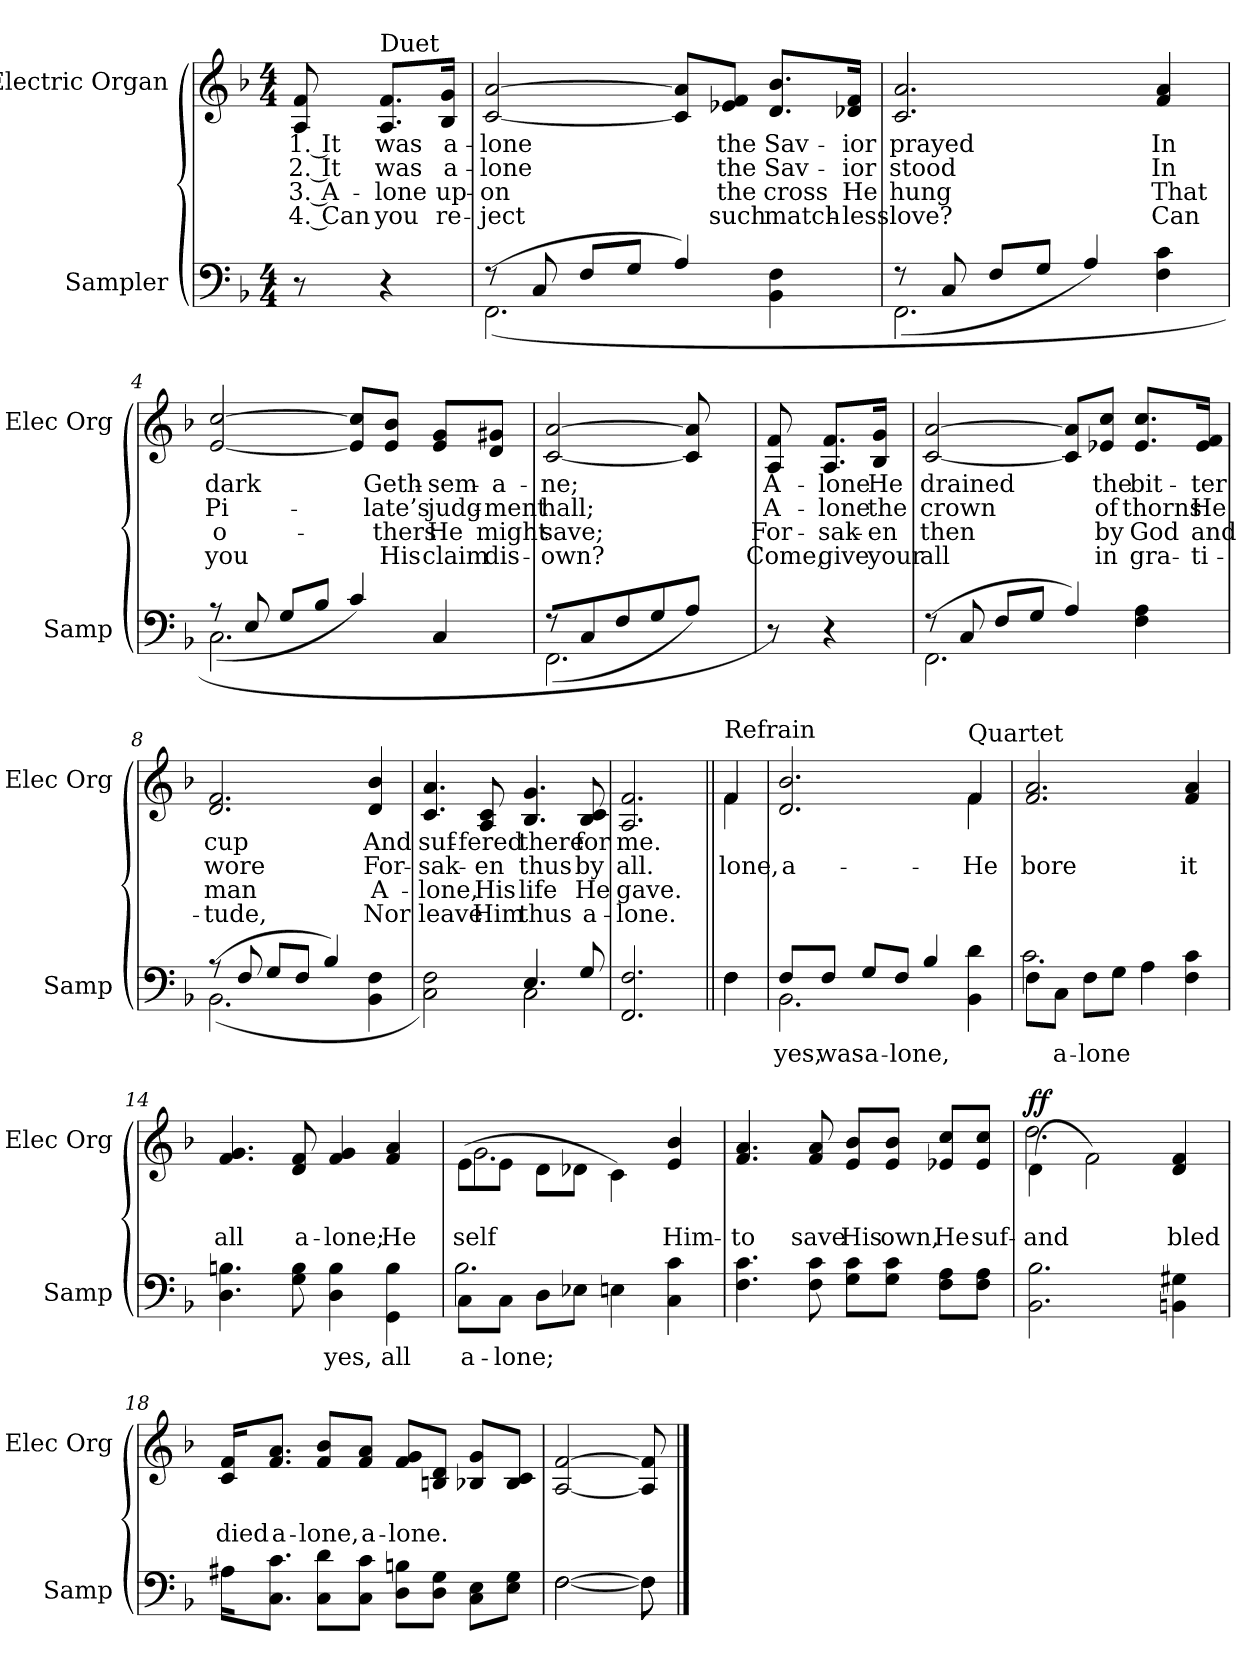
**kern	**text	**kern	**text	**text	**text	**text	**dynam
*part2	*part2	*part1	*part1	*part1	*part1	*part1	*part1
*staff2	*staff2	*staff1	*staff1	*staff1	*staff1	*staff1	*staff1
*I"Sampler	*	*I"Electric Organ	*	*	*	*	*
*I'Samp	*	*I'Elec Org	*	*	*	*	*
*clefF4	*	*clefG2	*	*	*	*	*
*k[b-]	*	*k[b-]	*	*	*	*	*
*F:	*	*F:	*	*	*	*	*
*M4/4	*	*M4/4	*	*	*	*	*
=1	=1	=1	=1	=1	=1	=1	=1
8r	.	8A 8f	1. It	2. It	3. A-	4. Can	.
!	!	!LO:TX:t=Duet	!	!	!	!	!
4r	.	8.A/ 8.f/L	was	was	-lone	you	.
.	.	16B-/ 16g/Jk	a-	a-	up-	re-	.
=2	=2	=2	=2	=2	=2	=2	=2
*^	*	*	*	*	*	*	*
(8r	(2.FF	.	[2c [2a	-lone	-lone	-on	-ject	.
8C/	.	.	.	.	.	.	.	.
8F/L	.	.	.	.	.	.	.	.
8G/J	.	.	.	.	.	.	.	.
4A/)	.	.	8c]/ 8a]/L	.	.	.	.	.
.	.	.	8e-X/ 8f/J	the	the	the	such	.
4BB- 4F	4ryy	.	8.d/ 8.b-/L	Sav-	Sav-	cross	match-	.
.	.	.	16d-X/ 16f/Jk	-ior	-ior	He	-less	.
=3	=3	=3	=3	=3	=3	=3	=3	=3
8r	(2.FF	.	2.c 2.a	prayed	stood	hung	love?	.
8C/	.	.	.	.	.	.	.	.
8F/L	.	.	.	.	.	.	.	.
8G/J	.	.	.	.	.	.	.	.
4A/)	.	.	.	.	.	.	.	.
4F 4c	4ryy	.	4f 4a	In	In	That	Can	.
=4	=4	=4	=4	=4	=4	=4	=4	=4
8r	(2.C	.	[2e [2cc	dark	Pi-	o-	you	.
8E/	.	.	.	.	.	.	.	.
8G/L	.	.	.	.	.	.	.	.
8B-/J	.	.	.	.	.	.	.	.
4c/)	.	.	8e]/ 8cc]/L	.	.	.	.	.
.	.	.	8e/ 8b-/J	Geth-	-late’s	-thers	His	.
4C	4ryy	.	8e/ 8g/L	-sem-	judg-	He	claim	.
.	.	.	8d/ 8g#X/J	-a-	-ment	might	dis-	.
=5	=5	=5	=5	=5	=5	=5	=5	=5
8r	(2.FF	.	[2c [2a	-ne;	hall;	save;	-own?	.
8C/	.	.	.	.	.	.	.	.
8F/L	.	.	.	.	.	.	.	.
8G/J	.	.	.	.	.	.	.	.
8A/J)	.	.	8c] 8a]	.	.	.	.	.
8ryy	.	.	8ryy	.	.	.	.	.
*v	*v	*	*	*	*	*	*	*
=6	=6	=6	=6	=6	=6	=6	=6
8r)	.	8A 8f	A-	A-	For-	Come,	.
4r	.	8.A/ 8.f/L	-lone	-lone	-sak-	give	.
.	.	16B-/ 16g/Jk	He	the	-en	your	.
=7	=7	=7	=7	=7	=7	=7	=7
*^	*	*	*	*	*	*	*
(8r	2.FF	.	[2c [2a	drained	crown	then	all	.
8C/	.	.	.	.	.	.	.	.
8F/L	.	.	.	.	.	.	.	.
8G/J	.	.	.	.	.	.	.	.
4A/)	.	.	8c]/ 8a]/L	.	.	.	.	.
.	.	.	8e-X/ 8cc/J	the	of	by	in	.
4F 4A	4ryy	.	8.e-/ 8.cc/L	bit-	thorns	God	gra-	.
.	.	.	16e-/ 16f/Jk	-ter	He	and	-ti-	.
=8	=8	=8	=8	=8	=8	=8	=8	=8
(8r	(2.BB-	.	2.d 2.f	cup	wore	man	-tude,	.
8F/	.	.	.	.	.	.	.	.
8G/L	.	.	.	.	.	.	.	.
8F/J	.	.	.	.	.	.	.	.
4B-/)	.	.	.	.	.	.	.	.
4BB- 4F	4ryy	.	4d 4b-	And	For-	A-	Nor	.
=9	=9	=9	=9	=9	=9	=9	=9	=9
2C 2F)	2ryy	.	4.c 4.a	suf-	-sak-	-lone,	leave	.
.	.	.	8A 8c	-fered	-en	His	Him	.
4.E/	2C	.	4.B- 4.g	there	thus	life	thus	.
8G/	.	.	8B- 8c	for	by	He	a-	.
*v	*v	*	*	*	*	*	*	*
=10	=10	=10	=10	=10	=10	=10	=10
2.FF 2.F	.	2.A 2.f	me.	all.	gave.	-lone.	.
=11||	=11||	=11||	=11||	=11||	=11||	=11||	=11||
*^	*	*^	*	*	*	*	*
!	!	!	!LO:TX:t=Refrain	!	!	!	!	!	!
4F\	4F	.	4f/	4f	.	-lone,	.	.	.
=12	=12	=12	=12	=12	=12	=12	=12	=12	=12
8F/L	2.BB-	yes,	2.d 2.b-	2.ryy	.	a-	.	.	.
8F/J	.	was	.	.	.	.	.	.	.
8G/L	.	a-	.	.	.	.	.	.	.
8F/J	.	-lone,	.	.	.	.	.	.	.
4B-/	.	.	.	.	.	.	.	.	.
!	!	!	!LO:TX:t=Quartet	!	!	!	!	!	!
4BB- 4d	4ryy	.	4f/	4f	.	He	.	.	.
*	*	*	*v	*v	*	*	*	*	*
=13	=13	=13	=13	=13	=13	=13	=13	=13
8F\L	2.c	.	2.f 2.a	.	bore	.	.	.
8C\J	.	a-	.	.	.	.	.	.
8F\L	.	-lone	.	.	.	.	.	.
8G\J	.	.	.	.	.	.	.	.
4A\	.	.	.	.	.	.	.	.
4F 4c	4ryy	.	4f 4a	.	it	.	.	.
*v	*v	*	*	*	*	*	*	*
=14	=14	=14	=14	=14	=14	=14	=14
4.D 4.Bn	.	4.f 4.g	.	all	.	.	.
8G 8B	.	8d 8f	.	a-	.	.	.
4D 4B	yes,	4f 4g	.	-lone;	.	.	.
4GG 4B	all	4f 4a	.	He	.	.	.
=15	=15	=15	=15	=15	=15	=15	=15
*^	*	*^	*	*	*	*	*
8C\L	2.B-	a-	(8e\L	2.g	.	-self	.	.	.
8C\J	.	-lone;	8e\J	.	.	.	.	.	.
8D\L	.	.	8d\L	.	.	.	.	.	.
8E-X\J	.	.	8d-X\J	.	.	.	.	.	.
4En\	.	.	4c\)	.	.	.	.	.	.
4C 4c	4ryy	.	4e 4b-	4ryy	.	Him-	.	.	.
*v	*v	*	*	*	*	*	*	*	*
*	*	*v	*v	*	*	*	*	*
=16	=16	=16	=16	=16	=16	=16	=16
4.F 4.c	.	4.f 4.a	.	to	.	.	.
8F 8c	.	8f 8a	.	save	.	.	.
8G\ 8c\L	.	8e/ 8b-/L	.	His	.	.	.
8G\ 8c\J	.	8e/ 8b-/J	.	own,	.	.	.
8F\ 8A\L	.	8e-X/ 8cc/L	.	He	.	.	.
8F\ 8A\J	.	8e-/ 8cc/J	.	suf-	.	.	.
=17	=17	=17	=17	=17	=17	=17	=17
*	*	*^	*	*	*	*	*
2.BB- 2.B-	.	(4d\	2.dd	.	and	.	.	ff
.	.	2f\)	.	.	.	.	.	.
4BBn 4G#X	.	4d 4f	4ryy	.	bled	.	.	.
*	*	*v	*v	*	*	*	*	*
=18	=18	=18	=18	=18	=18	=18	=18
16A#X\KL	.	16c/ 16f/KL	.	died	.	.	.
8.C\ 8.c\J	.	8.f/ 8.a/J	.	a-	.	.	.
8C\ 8d\L	.	8f/ 8b-/L	.	-lone,	.	.	.
8C\ 8c\J	.	8f/ 8a/J	.	a-	.	.	.
8D\ 8Bn\L	.	8f/ 8g/L	.	-lone.	.	.	.
8D\ 8G\J	.	8Bn/ 8d/J	.	.	.	.	.
8C\ 8E\L	.	8B-X/ 8g/L	.	.	.	.	.
8E\ 8G\J	.	8B-/ 8c/J	.	.	.	.	.
=19	=19	=19	=19	=19	=19	=19	=19
*^	*	*	*	*	*	*	*
[2F\	[2F	.	[2A [2f	.	.	.	.	.
8F\]	8F]	.	8A] 8f]	.	.	.	.	.
*v	*v	*	*	*	*	*	*	*
==	==	==	==	==	==	==	==
*-	*-	*-	*-	*-	*-	*-	*-
